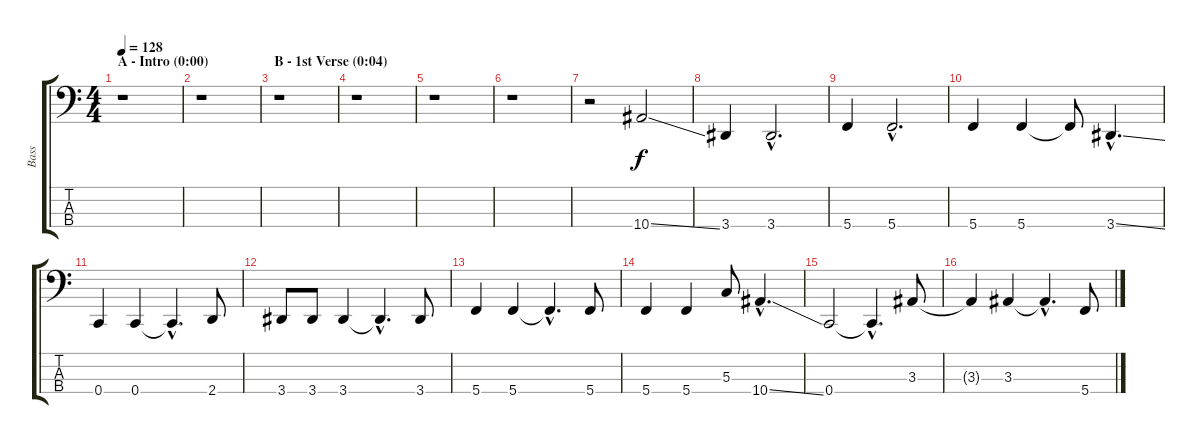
\track ("Bass" "Bass") {instrument electricbasspick}
\staff {score tabs}
\tuning (F2 C2 G1 C1) {hide}
\ts (4 4)
\section ("" "A - Intro (0:00)")
\tempo 128
\clef f4
\ks c
r.1{dy f instrument electricbasspick} |
r.1 |
\section ("" "B - 1st Verse (0:04)")
r.1 |
r.1 |
r.1 |
r.1 |
r.2 10.4{ss}.2 |
3.4.4 3.4{hac}.2{d} |
5.4.4 5.4{hac}.2{d} |
5.4.4 5.4.4 5.4{t}.8 3.4{ss hac}.4{d} |
0.4.4 0.4.4 0.4{hac t}.4{d} 2.4.8 |
3.4.8 3.4.8 3.4.4 3.4{hac t}.4{d} 3.4.8 |
5.4.4 5.4.4 5.4{hac t}.4{d} 5.4.8 |
5.4.4 5.4.4 5.3.8 10.4{ss hac}.4{d} |
0.4.2 0.4{hac t}.4{d} 3.3.8 |
3.3{t}.4 3.3.4 3.3{hac t}.4{d} 5.4.8
